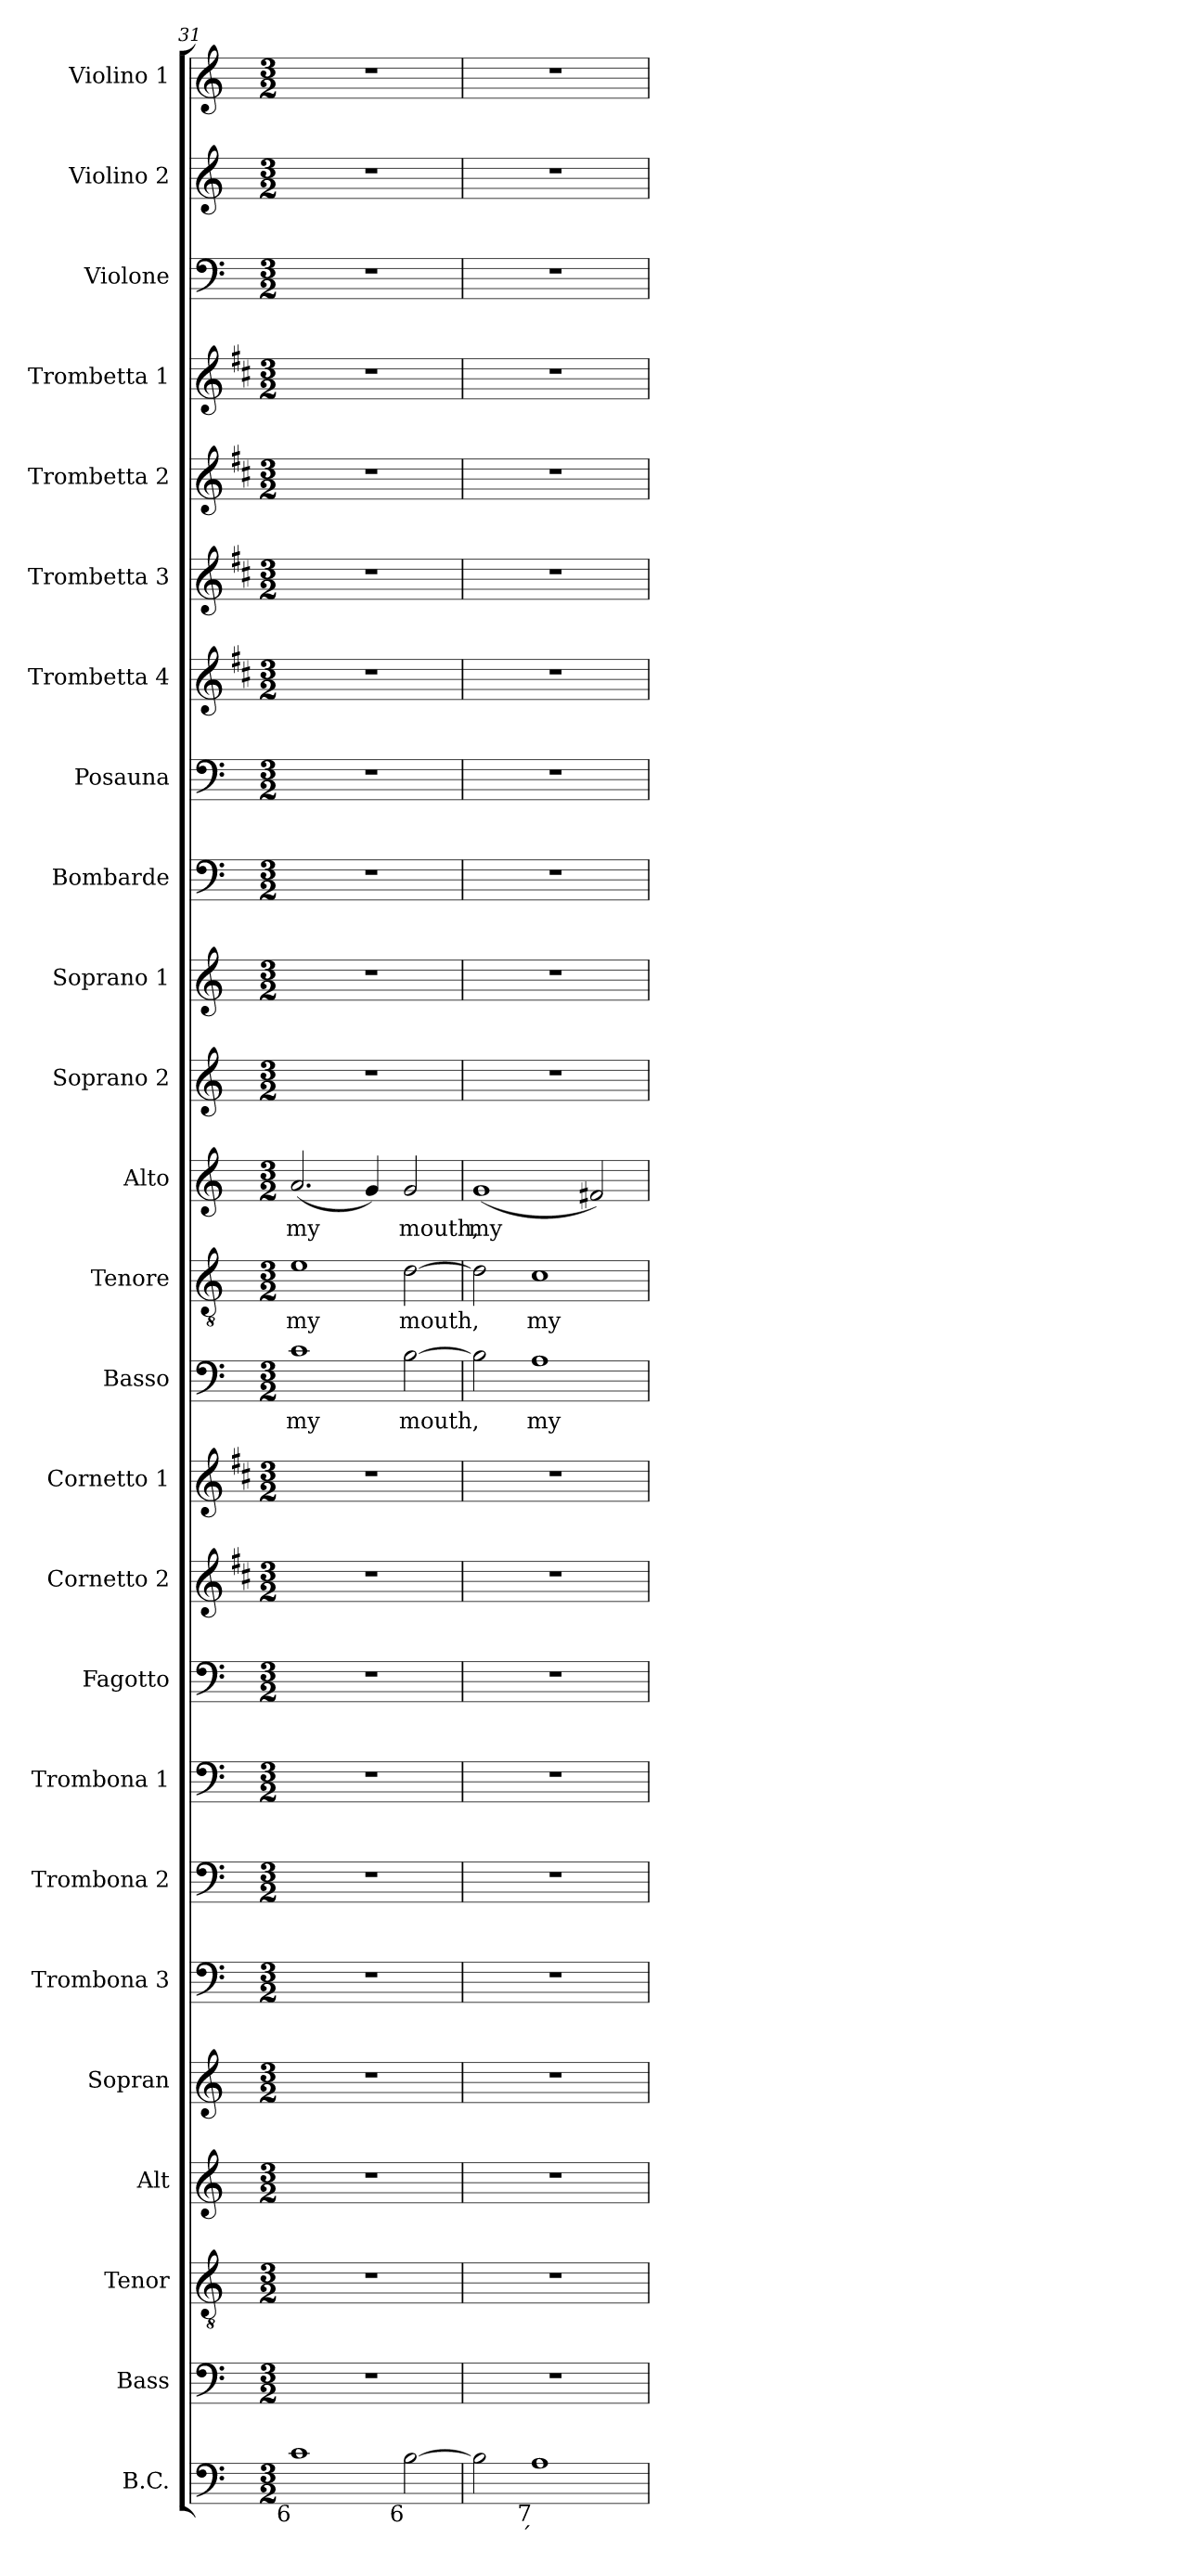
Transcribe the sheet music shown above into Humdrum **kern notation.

**kern	**kern	**kern	**kern	**kern	**kern	**kern	**kern	**kern	**kern	**kern	**kern	**text	**kern	**text	**kern	**text	**kern	**kern	**kern	**kern	**kern	**kern	**kern	**kern	**kern	**kern	**kern
*part25	*part24	*part23	*part22	*part21	*part20	*part19	*part18	*part17	*part16	*part15	*part14	*part14	*part13	*part13	*part12	*part12	*part11	*part10	*part9	*part8	*part7	*part6	*part5	*part4	*part3	*part2	*part1
*staff25	*staff24	*staff23	*staff22	*staff21	*staff20	*staff19	*staff18	*staff17	*staff16	*staff15	*staff14	*staff14	*staff13	*staff13	*staff12	*staff12	*staff11	*staff10	*staff9	*staff8	*staff7	*staff6	*staff5	*staff4	*staff3	*staff2	*staff1
*I"B.C.	*I"Bass	*I"Tenor	*I"Alt	*I"Sopran	*I"Trombona 3	*I"Trombona 2	*I"Trombona 1	*I"Fagotto	*I"Cornetto 2	*I"Cornetto 1	*I"Basso	*	*I"Tenore	*	*I"Alto	*	*I"Soprano 2	*I"Soprano 1	*I"Bombarde	*I"Posauna	*I"Trombetta 4	*I"Trombetta 3	*I"Trombetta 2	*I"Trombetta 1	*I"Violone	*I"Violino 2	*I"Violino 1
*I'B.C.	*I'B.	*I'T.	*I'A.	*I'S.	*I'Tbn. 2	*I'Tbn. 2	*I'Tbn. 1	*I'Fag.	*I'Cor. 2	*I'Cor. 1	*I'B.	*	*I'T.	*	*I'A.	*	*I'S.	*I'S.	*	*	*	*	*	*	*	*I'Vl. 2	*I'Vl. 1
*clefF4	*clefF4	*clefGv2	*clefG2	*clefG2	*clefF4	*clefF4	*clefF4	*clefF4	*clefG2	*clefG2	*clefF4	*	*clefGv2	*	*clefG2	*	*clefG2	*clefG2	*clefF4	*clefF4	*clefG2	*clefG2	*clefG2	*clefG2	*clefF4	*clefG2	*clefG2
*	*	*ITrd7c12	*	*	*	*	*	*	*ITrd1c2	*ITrd1c2	*	*	*ITrd7c12	*	*	*	*	*	*	*	*ITrd1c2	*ITrd1c2	*ITrd1c2	*ITrd1c2	*	*	*
*k[]	*k[]	*k[]	*k[]	*k[]	*k[]	*k[]	*k[]	*k[]	*k[]	*k[]	*k[]	*	*k[]	*	*k[]	*	*k[]	*k[]	*k[]	*k[]	*k[]	*k[]	*k[]	*k[]	*k[]	*k[]	*k[]
*C:	*C:	*C:	*C:	*C:	*C:	*C:	*C:	*C:	*C:	*C:	*C:	*	*C:	*	*C:	*	*C:	*C:	*C:	*C:	*C:	*C:	*C:	*C:	*C:	*C:	*C:
*M3/2	*M3/2	*M3/2	*M3/2	*M3/2	*M3/2	*M3/2	*M3/2	*M3/2	*M3/2	*M3/2	*M3/2	*	*M3/2	*	*M3/2	*	*M3/2	*M3/2	*M3/2	*M3/2	*M3/2	*M3/2	*M3/2	*M3/2	*M3/2	*M3/2	*M3/2
=31	=31	=31	=31	=31	=31	=31	=31	=31	=31	=31	=31	=31	=31	=31	=31	=31	=31	=31	=31	=31	=31	=31	=31	=31	=31	=31	=31
!	!LO:N:vis=1	!LO:N:vis=1	!LO:N:vis=1	!LO:N:vis=1	!LO:N:vis=1	!LO:N:vis=1	!LO:N:vis=1	!LO:N:vis=1	!LO:N:vis=1	!LO:N:vis=1	!	!	!	!	!	!	!	!	!	!	!	!	!	!	!	!	!
!	!	!	!	!	!	!	!	!	!	!	!	!LO:LY:b:color=#000000	!	!	!	!	!	!	!	!	!	!	!	!	!	!	!
!	!	!	!	!	!	!	!	!	!	!	!	!	!	!LO:LY:b:color=#000000	!	!	!	!	!	!	!	!	!	!	!	!	!
!LO:TX:b:rj:t=6	!	!	!	!	!	!	!	!	!	!	!	!	!	!	!	!	!	!	!	!	!	!	!	!	!	!	!
!	!	!	!	!	!	!	!	!	!	!	!	!	!	!	!	!LO:LY:b:color=#000000	!LO:N:vis=1	!LO:N:vis=1	!LO:N:vis=1	!LO:N:vis=1	!LO:N:vis=1	!LO:N:vis=1	!LO:N:vis=1	!LO:N:vis=1	!LO:N:vis=1	!LO:N:vis=1	!LO:N:vis=1
1ci	1.r	1.r	1.r	1.r	1.r	1.r	1.r	1.r	1.r	1.r	1ci	my	1Ei	my	(2.ai/	my	1.r	1.r	1.r	1.r	1.r	1.r	1.r	1.r	1.r	1.r	1.r
.	.	.	.	.	.	.	.	.	.	.	.	.	.	.	4gi/)	.	.	.	.	.	.	.	.	.	.	.	.
!	!	!	!	!	!	!	!	!	!	!	!	!LO:LY:b:color=#000000	!	!	!	!	!	!	!	!	!	!	!	!	!	!	!
!	!	!	!	!	!	!	!	!	!	!	!	!	!	!LO:LY:b:color=#000000	!	!	!	!	!	!	!	!	!	!	!	!	!
!LO:TX:b:rj:t=6	!	!	!	!	!	!	!	!	!	!	!	!	!	!	!	!	!	!	!	!	!	!	!	!	!	!	!
!	!	!	!	!	!	!	!	!	!	!	!	!	!	!	!	!LO:LY:b:color=#000000	!	!	!	!	!	!	!	!	!	!	!
[2Bi\	.	.	.	.	.	.	.	.	.	.	[2Bi\	mouth,	[2Di\	mouth,	2gi/	mouth,	.	.	.	.	.	.	.	.	.	.	.
=32	=32	=32	=32	=32	=32	=32	=32	=32	=32	=32	=32	=32	=32	=32	=32	=32	=32	=32	=32	=32	=32	=32	=32	=32	=32	=32	=32
!	!LO:N:vis=1	!LO:N:vis=1	!LO:N:vis=1	!LO:N:vis=1	!LO:N:vis=1	!LO:N:vis=1	!LO:N:vis=1	!LO:N:vis=1	!LO:N:vis=1	!LO:N:vis=1	!	!	!	!	!	!	!	!	!	!	!	!	!	!	!	!	!
!	!	!	!	!	!	!	!	!	!	!	!	!	!	!	!	!LO:LY:b:color=#000000	!LO:N:vis=1	!LO:N:vis=1	!LO:N:vis=1	!LO:N:vis=1	!LO:N:vis=1	!LO:N:vis=1	!LO:N:vis=1	!LO:N:vis=1	!LO:N:vis=1	!LO:N:vis=1	!LO:N:vis=1
2Bi\]	1.r	1.r	1.r	1.r	1.r	1.r	1.r	1.r	1.r	1.r	2Bi\]	.	2Di\]	.	(1gi	my	1.r	1.r	1.r	1.r	1.r	1.r	1.r	1.r	1.r	1.r	1.r
!	!	!	!	!	!	!	!	!	!	!	!	!LO:LY:b:color=#000000	!	!	!	!	!	!	!	!	!	!	!	!	!	!	!
!LO:TX:b:rj:t=7	!	!	!	!	!	!	!	!	!	!	!	!	!	!	!	!	!	!	!	!	!	!	!	!	!	!	!
!LO:TX:b:rj:t=´	!	!	!	!	!	!	!	!	!	!	!	!	!	!	!	!	!	!	!	!	!	!	!	!	!	!	!
!	!	!	!	!	!	!	!	!	!	!	!	!	!	!LO:LY:b:color=#000000	!	!	!	!	!	!	!	!	!	!	!	!	!
1Ai	.	.	.	.	.	.	.	.	.	.	1Ai	my	1Ci	my	.	.	.	.	.	.	.	.	.	.	.	.	.
.	.	.	.	.	.	.	.	.	.	.	.	.	.	.	2f#Xi/)	.	.	.	.	.	.	.	.	.	.	.	.
=	=	=	=	=	=	=	=	=	=	=	=	=	=	=	=	=	=	=	=	=	=	=	=	=	=	=	=
*-	*-	*-	*-	*-	*-	*-	*-	*-	*-	*-	*-	*-	*-	*-	*-	*-	*-	*-	*-	*-	*-	*-	*-	*-	*-	*-	*-
